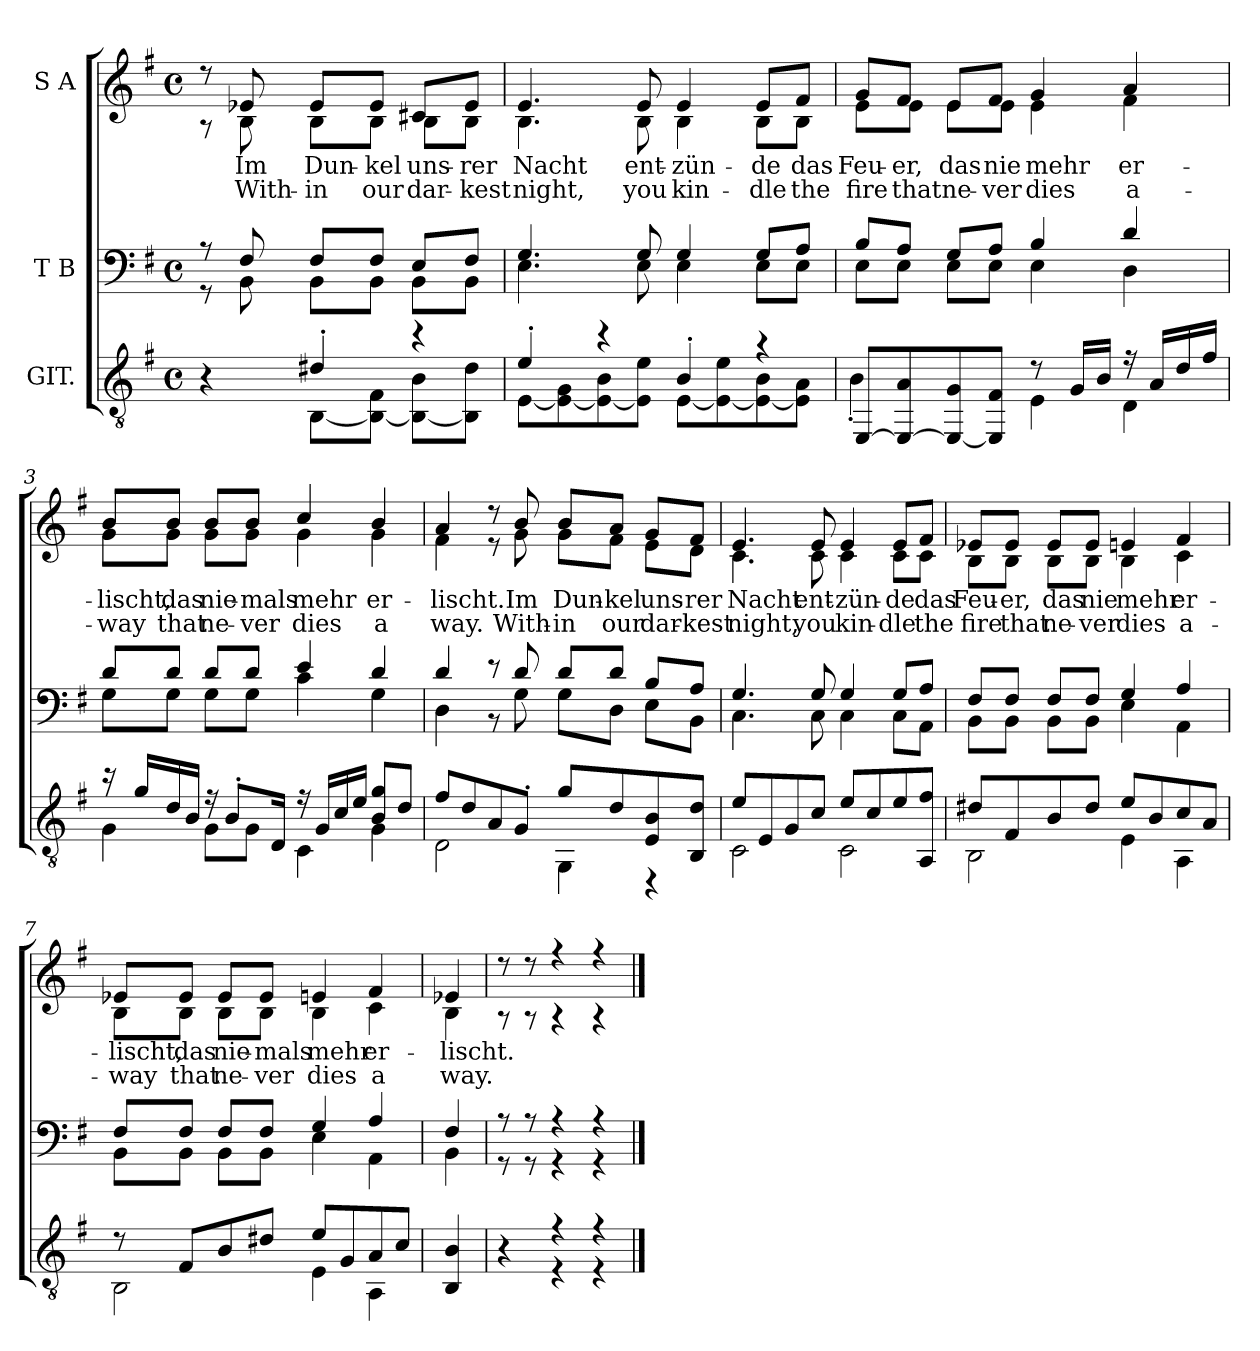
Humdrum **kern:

**kern	**kern	**kern	**text	**text
*part3	*part2	*part1	*part1	*part1
*staff3	*staff2	*staff1	*staff1	*staff1
*I"GIT.	*I"T B	*I"S A	*	*
*clefGv2	*clefF4	*clefG2	*	*
*k[f#]	*k[f#]	*k[f#]	*	*
*M4/4	*M4/4	*M4/4	*	*
*met(c)	*met(c)	*met(c)	*	*
*MM63	*MM63	*MM63	*	*
=	=	=	=	=
*^	*^	*^	*	*
4r	4ryy	8r	8r	8r	8r	.	.
.	.	8F#/	8BB\	8e-X/	8B\	Im	With-
4d#X'/	[8BB\L	8F#/L	8BB\L	8e-/L	8B\L	Dun-	-in
.	8BB\_ 8F#\J	8F#/J	8BB\J	8e-/J	8B\J	-kel	our
4r	8BB\_ 8B\L	8E/L	8BB\L	8c#X/L	8B\L	uns-	dar-
.	8BB\] 8d#\J	8F#/J	8BB\J	8e-/J	8B\J	-rer	-kest
=1	=1	=1	=1	=1	=1	=1	=1
4e'/	[8E\L	4.G/	4.E\	4.e/	4.B\	Nacht	-night,
.	8E\_ 8G\	.	.	.	.	.	.
4r	8E\_ 8B\	.	.	.	.	.	.
.	8E\] 8e\J	8G/	8E\	8e/	8B\	ent-	you
4B'/	[8E\L	4G/	4E\	4e/	4B\	-zün-	kin-
.	8E\_ 8e\	.	.	.	.	.	.
4r	8E\_ 8B\	8G/L	8E\L	8e/L	8B\L	-de	-dle
.	8E\] 8A\J	8A/J	8E\J	8f#/J	8B\J	das	the
=2	=2	=2	=2	=2	=2	=2	=2
[8EE/L	4B'\	8B/L	8E\L	8g/L	8e\L	Feu-	fire
8EE/_ 8A/	.	8A/J	8E\J	8f#/J	8e\J	-er,	that
8EE/_ 8G/	4ryy	8G/L	8E\L	8e/L	8e\L	das	ne-
8EE/] 8F#/J	.	8A/J	8E\J	8f#/J	8e\J	nie	-ver
8r	4E\	4B/	4E\	4g/	4e\	mehr	dies
16G/LL	.	.	.	.	.	.	.
16B/JJ	.	.	.	.	.	.	.
16r	4D\	4d/	4D\	4a/	4f#\	er-	a-
16A/LL	.	.	.	.	.	.	.
16d/	.	.	.	.	.	.	.
16f#/JJ	.	.	.	.	.	.	.
=3	=3	=3	=3	=3	=3	=3	=3
16r	4G\	8d/L	8G\L	8b/L	8g\L	-lischt,	-way
16g/LL	.	.	.	.	.	.	.
16d/	.	8d/J	8G\J	8b/J	8g\J	das	that
16B/JJ	.	.	.	.	.	.	.
16r	8G\L	8d/L	8G\L	8b/L	8g\L	nie-	ne-
8B'/L	.	.	.	.	.	.	.
.	8G\J	8d/J	8G\J	8b/J	8g\J	-mals	-ver
16D/Jk	.	.	.	.	.	.	.
16r	4C\	4e/	4c\	4cc/	4g\	mehr	dies
16G/LL	.	.	.	.	.	.	.
16c/	.	.	.	.	.	.	.
16e/JJ	.	.	.	.	.	.	.
8B/ 8g/L	4G\	4d/	4G\	4b/	4g\	er-	a
8d/J	.	.	.	.	.	.	.
=4	=4	=4	=4	=4	=4	=4	=4
8f#/L	2D\	4d/	4D\	4a/	4f#\	-lischt.	way.
8d/	.	.	.	.	.	.	.
8A/	.	8r	8r	8r	8r	.	.
8G'/J	.	8d/	8G\	8b/	8g\	Im	With-
8g/L	4GG\	8d/L	8G\L	8b/L	8g\L	Dun-	-in
8d/	.	8d/J	8D\J	8a/J	8f#\J	-kel	our
8E/ 8B/	4r	8B/L	8E\L	8g/L	8e\L	uns-	dar-
8BB/ 8d/J	.	8A/J	8BB\J	8f#/J	8d\J	-rer	-kest
=5	=5	=5	=5	=5	=5	=5	=5
8e/L	2C\	4.G/	4.C\	4.e/	4.c\	Nacht	-night,
8E/	.	.	.	.	.	.	.
8G/	.	.	.	.	.	.	.
8c/J	.	8G/	8C\	8e/	8c\	ent-	you
8e/L	2C\	4G/	4C\	4e/	4c\	-zün-	kin-
8c/	.	.	.	.	.	.	.
8e/	.	8G/L	8C\L	8e/L	8c\L	-de	-dle
8AA/ 8f#/J	.	8A/J	8AA\J	8f#/J	8c\J	das	the
=6	=6	=6	=6	=6	=6	=6	=6
8d#X/L	2BB\	8F#/L	8BB\L	8e-X/L	8B\L	Feu-	fire
8F#/	.	8F#/J	8BB\J	8e-/J	8B\J	-er,	that
8B/	.	8F#/L	8BB\L	8e-/L	8B\L	das	ne-
8d#/J	.	8F#/J	8BB\J	8e-/J	8B\J	nie	-ver
8e/L	4E\	4G/	4E\	4en/	4B\	mehr	dies
8B/	.	.	.	.	.	.	.
8c/	4AA\	4A/	4AA\	4f#/	4c\	er-	a-
8A/J	.	.	.	.	.	.	.
=7	=7	=7	=7	=7	=7	=7	=7
8r	2BB\	8F#/L	8BB\L	8e-X/L	8B\L	-lischt,	-way
8F#/L	.	8F#/J	8BB\J	8e-/J	8B\J	das	that
8B/	.	8F#/L	8BB\L	8e-/L	8B\L	nie-	ne-
8d#X/J	.	8F#/J	8BB\J	8e-/J	8B\J	-mals	-ver
8e/L	4E\	4G/	4E\	4en/	4B\	mehr	dies
8G/	.	.	.	.	.	.	.
8A/	4AA\	4A/	4AA\	4f#/	4c\	er-	a
8c/J	.	.	.	.	.	.	.
*v	*v	*	*	*	*	*	*
=8	=8	=8	=8	=8	=8	=8
4BB/ 4B/	4F#/	4BB\	4e-X/	4B\	-lischt.	way.
=9	=9	=9	=9	=9	=9	=9
*^	*	*	*	*	*	*
4r	4ryy	8r	8r	8r	8r	.	.
.	.	8r	8r	8r	8r	.	.
4r	4r	4r	4r	4r	4r	.	.
4r	4r	4r	4r	4r	4r	.	.
*v	*v	*	*	*v	*v	*	*
*	*v	*v	*	*	*
==	==	==	==	==
*-	*-	*-	*-	*-
